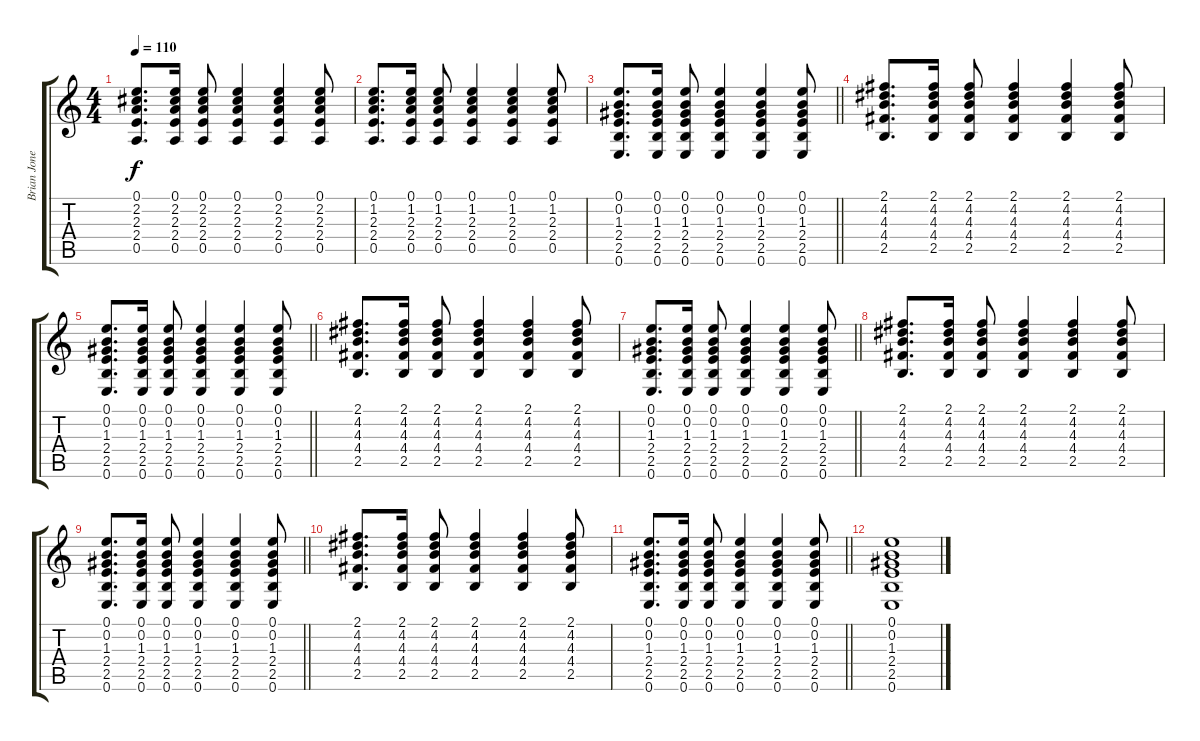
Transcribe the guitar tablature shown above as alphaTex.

\track ("Brian Jones" "Brian Jone") {instrument acousticguitarsteel}
\staff {score tabs}
\tuning (E4 B3 G3 D3 A2 E2) {hide}
\ts (4 4)
\tempo 110
\clef g2
\ks c
(0.1 2.2 2.3 2.4 0.5).8{d dy f} (0.1 2.2 2.3 2.4 0.5).16 (0.1 2.2 2.3 2.4 0.5).8 (0.1 2.2 2.3 2.4 0.5).4 (0.1 2.2 2.3 2.4 0.5).4 (0.1 2.2 2.3 2.4 0.5).8 |
(0.1 1.2 2.3 2.4 0.5).8{d} (0.1 1.2 2.3 2.4 0.5).16 (0.1 1.2 2.3 2.4 0.5).8 (0.1 1.2 2.3 2.4 0.5).4 (0.1 1.2 2.3 2.4 0.5).4 (0.1 1.2 2.3 2.4 0.5).8 |
\barLineRight lightlight
(0.1 0.2 1.3 2.4 2.5 0.6).8{d} (0.1 0.2 1.3 2.4 2.5 0.6).16 (0.1 0.2 1.3 2.4 2.5 0.6).8 (0.1 0.2 1.3 2.4 2.5 0.6).4 (0.1 0.2 1.3 2.4 2.5 0.6).4 (0.1 0.2 1.3 2.4 2.5 0.6).8 |
(2.1 4.2 4.3 4.4 2.5).8{d} (2.1 4.2 4.3 4.4 2.5).16 (2.1 4.2 4.3 4.4 2.5).8 (2.1 4.2 4.3 4.4 2.5).4 (2.1 4.2 4.3 4.4 2.5).4 (2.1 4.2 4.3 4.4 2.5).8 |
\barLineRight lightlight
(0.1 0.2 1.3 2.4 2.5 0.6).8{d} (0.1 0.2 1.3 2.4 2.5 0.6).16 (0.1 0.2 1.3 2.4 2.5 0.6).8 (0.1 0.2 1.3 2.4 2.5 0.6).4 (0.1 0.2 1.3 2.4 2.5 0.6).4 (0.1 0.2 1.3 2.4 2.5 0.6).8 |
(2.1 4.2 4.3 4.4 2.5).8{d} (2.1 4.2 4.3 4.4 2.5).16 (2.1 4.2 4.3 4.4 2.5).8 (2.1 4.2 4.3 4.4 2.5).4 (2.1 4.2 4.3 4.4 2.5).4 (2.1 4.2 4.3 4.4 2.5).8 |
\barLineRight lightlight
(0.1 0.2 1.3 2.4 2.5 0.6).8{d} (0.1 0.2 1.3 2.4 2.5 0.6).16 (0.1 0.2 1.3 2.4 2.5 0.6).8 (0.1 0.2 1.3 2.4 2.5 0.6).4 (0.1 0.2 1.3 2.4 2.5 0.6).4 (0.1 0.2 1.3 2.4 2.5 0.6).8 |
(2.1 4.2 4.3 4.4 2.5).8{d} (2.1 4.2 4.3 4.4 2.5).16 (2.1 4.2 4.3 4.4 2.5).8 (2.1 4.2 4.3 4.4 2.5).4 (2.1 4.2 4.3 4.4 2.5).4 (2.1 4.2 4.3 4.4 2.5).8 |
\barLineRight lightlight
(0.1 0.2 1.3 2.4 2.5 0.6).8{d} (0.1 0.2 1.3 2.4 2.5 0.6).16 (0.1 0.2 1.3 2.4 2.5 0.6).8 (0.1 0.2 1.3 2.4 2.5 0.6).4 (0.1 0.2 1.3 2.4 2.5 0.6).4 (0.1 0.2 1.3 2.4 2.5 0.6).8 |
(2.1 4.2 4.3 4.4 2.5).8{d} (2.1 4.2 4.3 4.4 2.5).16 (2.1 4.2 4.3 4.4 2.5).8 (2.1 4.2 4.3 4.4 2.5).4 (2.1 4.2 4.3 4.4 2.5).4 (2.1 4.2 4.3 4.4 2.5).8 |
\barLineRight lightlight
(0.1 0.2 1.3 2.4 2.5 0.6).8{d} (0.1 0.2 1.3 2.4 2.5 0.6).16 (0.1 0.2 1.3 2.4 2.5 0.6).8 (0.1 0.2 1.3 2.4 2.5 0.6).4 (0.1 0.2 1.3 2.4 2.5 0.6).4 (0.1 0.2 1.3 2.4 2.5 0.6).8 |
(0.1 0.2 1.3 2.4 2.5 0.6).1
